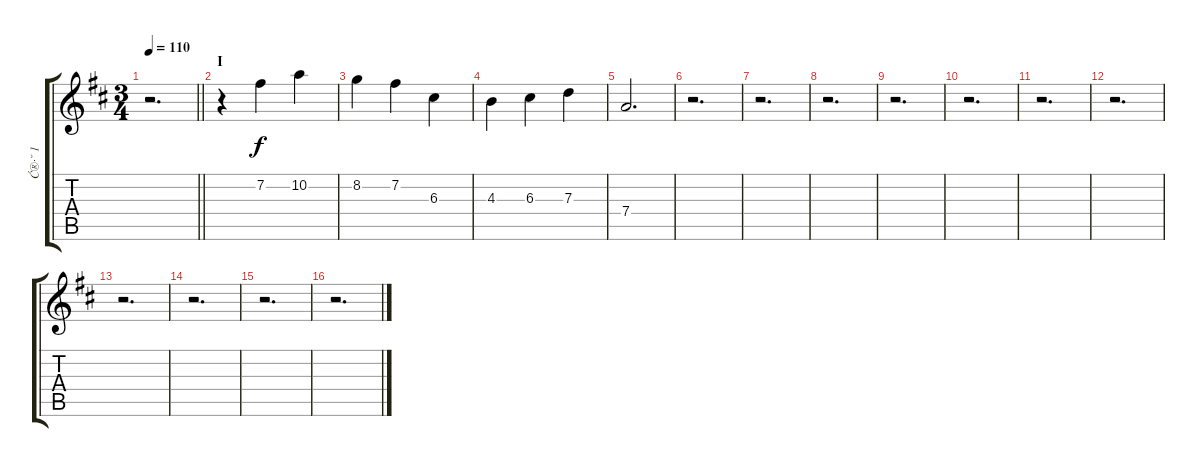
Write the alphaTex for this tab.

\track ("Ć®·˘ 1" "Ć®·˘ 1") {instrument acousticguitarsteel}
\staff {score tabs}
\tuning (E4 B3 G3 D3 A2 E2) {hide}
\ts (3 4)
\tempo 110
\clef g2
\barLineRight lightlight
\ks d
r.2{d dy f} |
\section ("" "I")
r.4 7.2.4 10.2.4 |
8.2.4 7.2.4 6.3.4 |
4.3.4 6.3.4 7.3.4 |
7.4.2{d} |
r.2{d} |
r.2{d} |
r.2{d} |
r.2{d} |
r.2{d} |
r.2{d} |
r.2{d} |
r.2{d} |
r.2{d} |
r.2{d} |
r.2{d}
